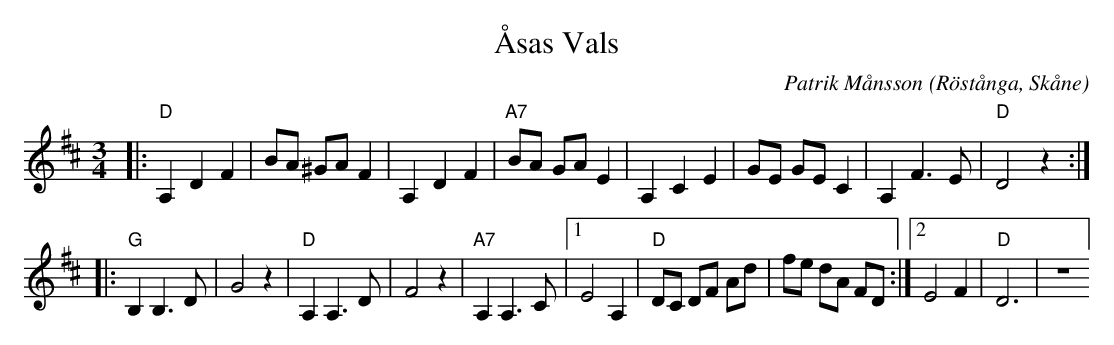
X:1
T:Åsas Vals
C:Patrik Månsson
O:Röstånga, Skåne
M:3/4
L:1/8
K:D
|: "D"A,2 D2 F2 | BA ^GA F2 | A,2 D2 F2 | "A7"BA GA E2 | A,2 C2 E2 | GE GE C2 | A,2 F3 E | "D"D4 z2 :|
|: "G"B,2 B,3 D | G4 z2 | "D"A,2 A,3 D | F4 z2 | "A7"A,2 A,3 C |[1 E4 A,2 | "D"DC DF Ad | fe dA FD :|[2 E4 F2 | "D"D6 | z6]
